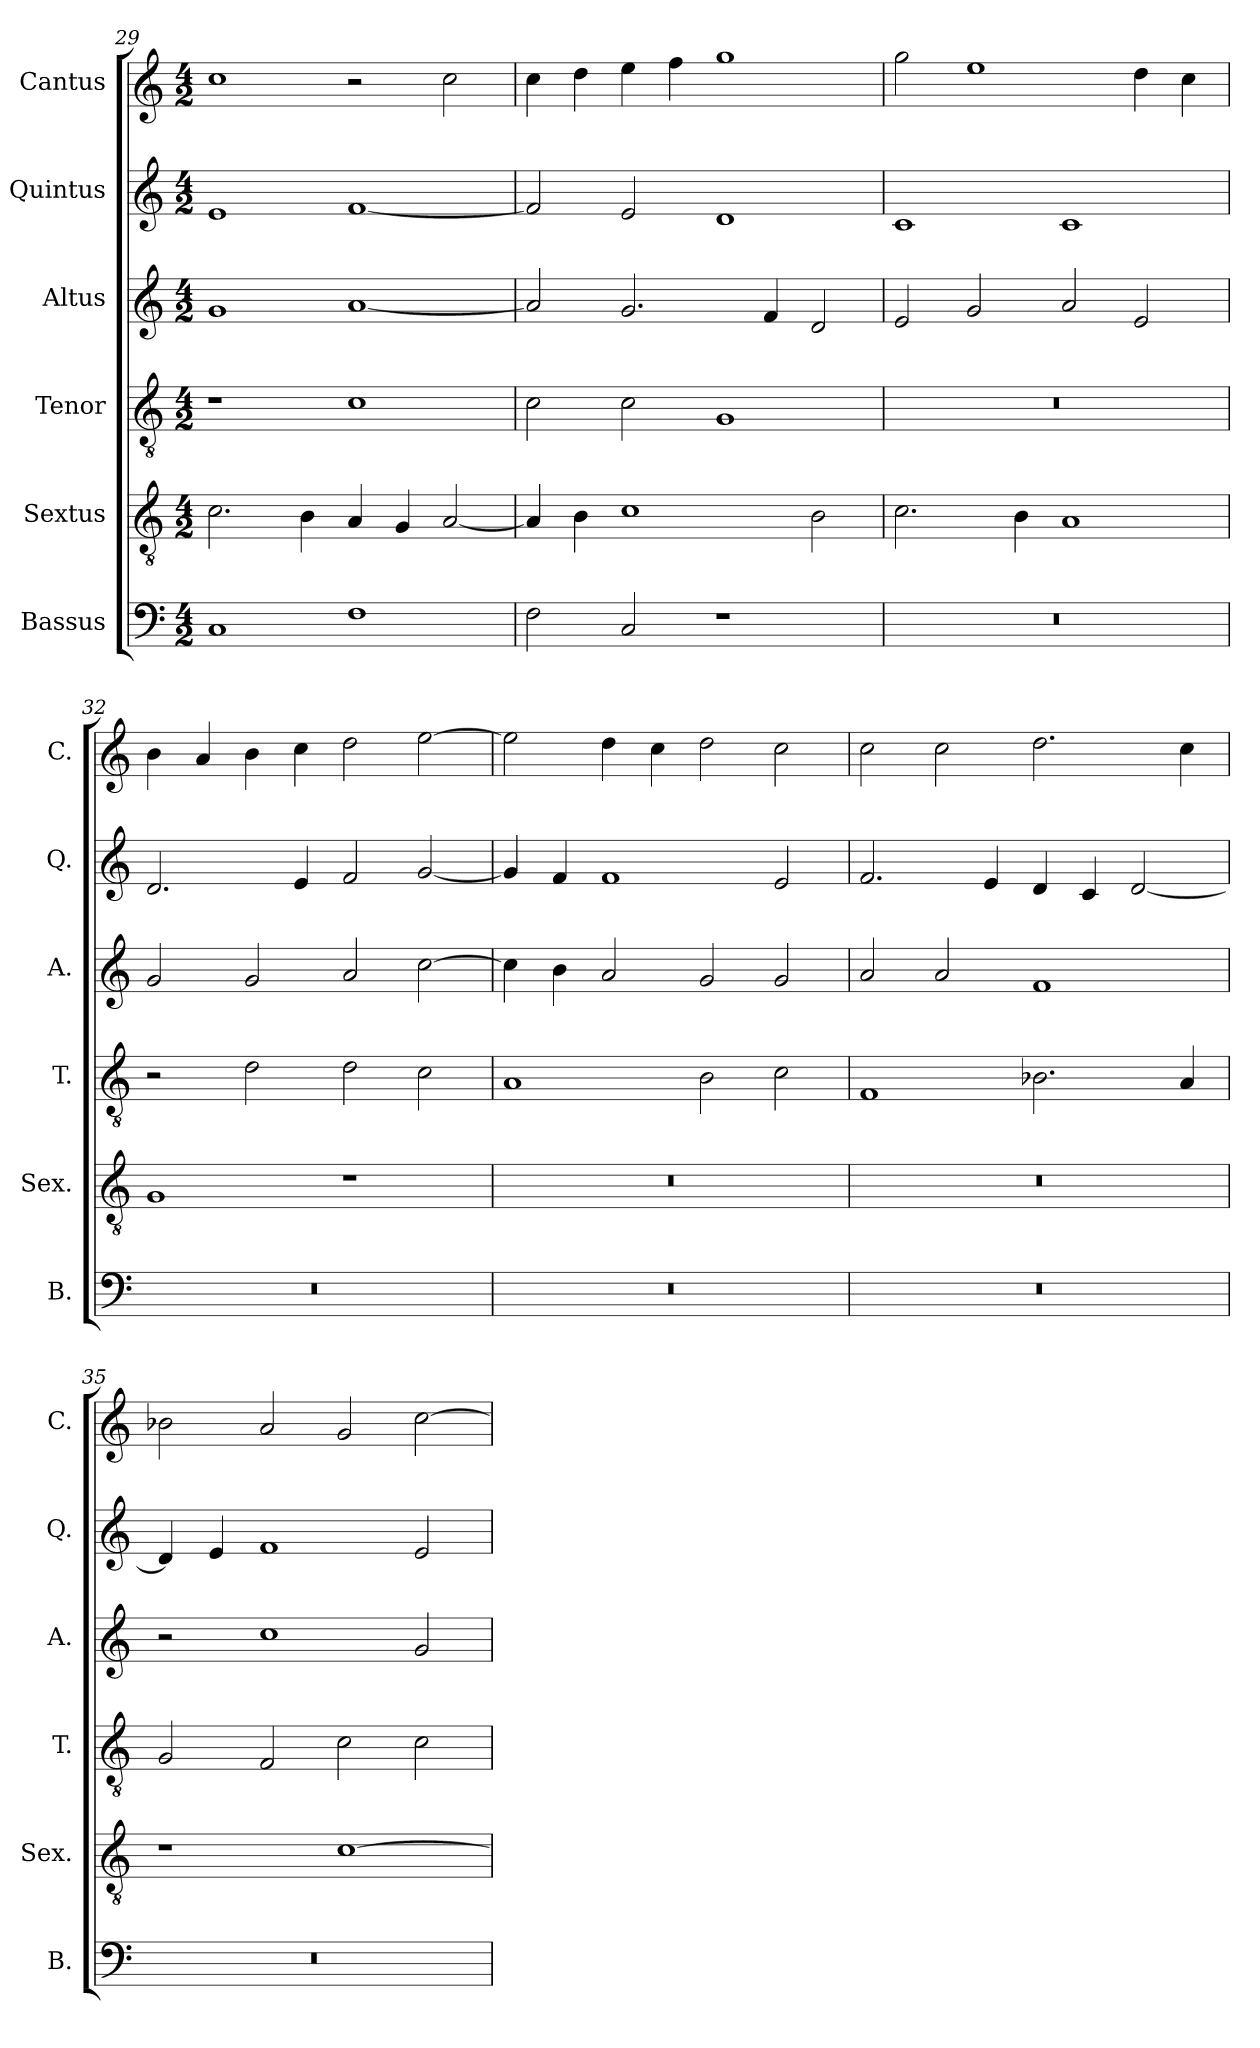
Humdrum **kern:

**kern	**kern	**kern	**kern	**kern	**kern
*part6	*part5	*part4	*part3	*part2	*part1
*staff6	*staff5	*staff4	*staff3	*staff2	*staff1
*I"Bassus	*I"Sextus	*I"Tenor	*I"Altus	*I"Quintus	*I"Cantus
*I'B.	*I'Sex.	*I'T.	*I'A.	*I'Q.	*I'C.
*clefF4	*clefGv2	*clefGv2	*clefG2	*clefG2	*clefG2
*k[]	*k[]	*k[]	*k[]	*k[]	*k[]
*M4/2	*M4/2	*M4/2	*M4/2	*M4/2	*M4/2
=29	=29	=29	=29	=29	=29
1C	2.c\	1r	1g	1e	1cc
.	4B\	.	.	.	.
1F	4A/	1c	[1a	[1f	2r
.	4G/	.	.	.	.
.	[2A/	.	.	.	2cc\
=30	=30	=30	=30	=30	=30
2F\	4A/]	2c\	2a/]	2f/]	4cc\
.	4B\	.	.	.	4dd\
2C/	1c	2c\	2.g/	2e/	4ee\
.	.	.	.	.	4ff\
1r	.	1G	.	1d	1gg
.	.	.	4f/	.	.
.	2B\	.	2d/	.	.
=31	=31	=31	=31	=31	=31
0r	2.c\	0r	2e/	1c	2gg\
.	.	.	2g/	.	1ee
.	4B\	.	.	.	.
.	1A	.	2a/	1c	.
.	.	.	2e/	.	4dd\
.	.	.	.	.	4cc\
=32	=32	=32	=32	=32	=32
0r	1G	2r	2g/	2.d/	4b\
.	.	.	.	.	4a/
.	.	2d\	2g/	.	4b\
.	.	.	.	4e/	4cc\
.	1r	2d\	2a/	2f/	2dd\
.	.	2c\	[2cc\	[2g/	[2ee\
=33	=33	=33	=33	=33	=33
0r	0r	1A	4cc\]	4g/]	2ee\]
.	.	.	4b\	4f/	.
.	.	.	2a/	1f	4dd\
.	.	.	.	.	4cc\
.	.	2B\	2g/	.	2dd\
.	.	2c\	2g/	2e/	2cc\
!!LO:LB:g=z
=34	=34	=34	=34	=34	=34
0r	0r	1F	2a/	2.f/	2cc\
.	.	.	2a/	.	2cc\
.	.	.	.	4e/	.
.	.	2.B-X\	1f	4d/	2.dd\
.	.	.	.	4c/	.
.	.	.	.	[2d/	.
.	.	4A/	.	.	4cc\
=35	=35	=35	=35	=35	=35
0r	1r	2G/	2r	4d/]	2b-X\
.	.	.	.	4e/	.
.	.	2F/	1cc	1f	2a/
.	[1c	2c\	.	.	2g/
.	.	2c\	2g/	2e/	[2cc\
=	=	=	=	=	=
*-	*-	*-	*-	*-	*-
